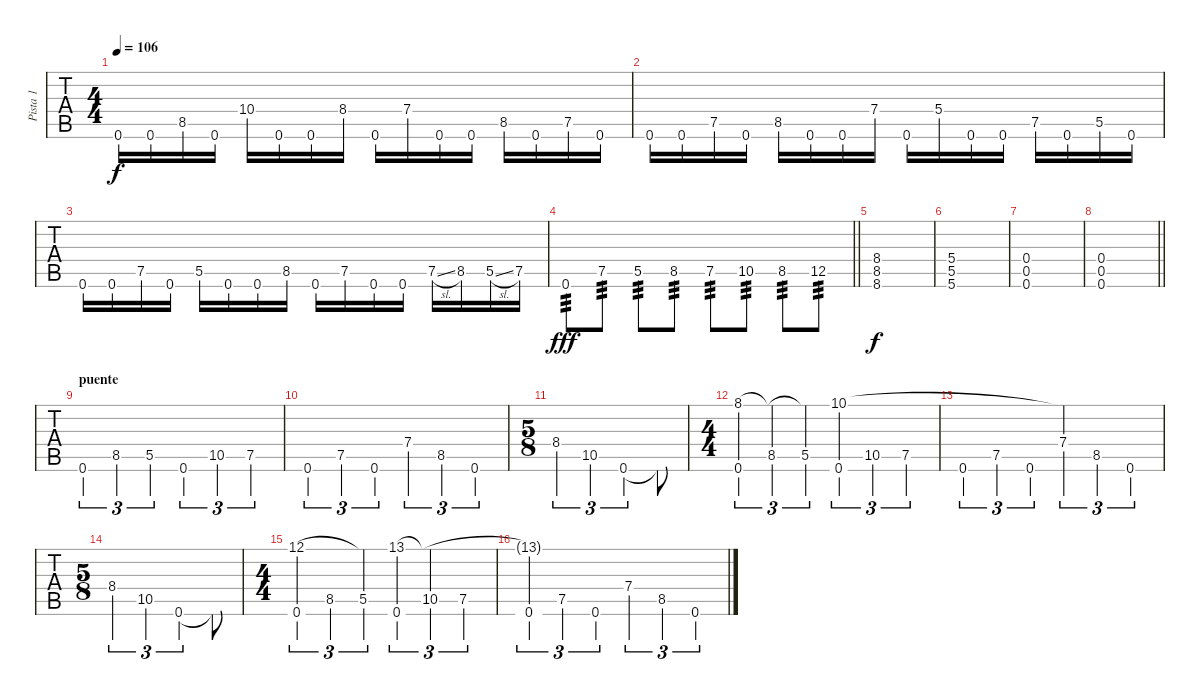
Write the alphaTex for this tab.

\track ("Pista 1" "Pista 1") {instrument distortionguitar}
\staff {tabs}
\tuning (D4 A3 F3 C3 G2 C2) {hide}
\ts (4 4)
\tempo 106
\clef g2
\ks c
0.6.16{dy f} 0.6.16 8.5.16 0.6.16 10.4.16 0.6.16 0.6.16 8.4.16 0.6.16 7.4.16 0.6.16 0.6.16 8.5.16 0.6.16 7.5.16 0.6.16 |
0.6.16 0.6.16 7.5.16 0.6.16 8.5.16 0.6.16 0.6.16 7.4.16 0.6.16 5.4.16 0.6.16 0.6.16 7.5.16 0.6.16 5.5.16 0.6.16 |
0.6.16 0.6.16 7.5.16 0.6.16 5.5.16 0.6.16 0.6.16 8.5.16 0.6.16 7.5.16 0.6.16 0.6.16 7.5{sl}.16 8.5.16 5.5{sl}.16 7.5.16 |
\barLineRight lightlight
0.6{hac}.8{tp 3 dy fff} 7.5{hac}.8{tp 3} 5.5{hac}.8{tp 3} 8.5{hac}.8{tp 3} 7.5{hac}.8{tp 3} 10.5{hac}.8{tp 3} 8.5{hac}.8{tp 3} 12.5{hac}.8{tp 3} |
(8.4 8.5 8.6).1{dy f} |
(5.4 5.5 5.6).1 |
(0.4 0.5 0.6).1 |
\barLineRight lightlight
(0.4 0.5 0.6).1 |
\section ("" "puente")
0.6.4{tu (3 2)} 8.5.4{tu (3 2)} 5.5.4{tu (3 2)} 0.6.4{tu (3 2)} 10.5.4{tu (3 2)} 7.5.4{tu (3 2)} |
0.6.4{tu (3 2)} 7.5.4{tu (3 2)} 0.6.4{tu (3 2)} 7.4.4{tu (3 2)} 8.5.4{tu (3 2)} 0.6.4{tu (3 2)} |
\ts (5 8)
8.4.4{tu (3 2)} 10.5.4{tu (3 2)} 0.6.4{tu (3 2)} 0.6{t}.8 |
\ts (4 4)
(8.1 0.6).4{tu (3 2)} (8.1{t} 8.5).4{tu (3 2)} (8.1{t} 5.5).4{tu (3 2)} (10.1 0.6).4{tu (3 2)} 10.5.4{tu (3 2)} 7.5.4{tu (3 2)} |
0.6.4{tu (3 2)} 7.5.4{tu (3 2)} 0.6.4{tu (3 2)} (10.1{t} 7.4).4{tu (3 2)} 8.5.4{tu (3 2)} 0.6.4{tu (3 2)} |
\ts (5 8)
8.4.4{tu (3 2)} 10.5.4{tu (3 2)} 0.6.4{tu (3 2)} 0.6{t}.8 |
\ts (4 4)
(12.1 0.6).4{tu (3 2)} 8.5.4{tu (3 2)} (12.1{t} 5.5).4{tu (3 2)} (13.1 0.6).4{tu (3 2)} (13.1{t} 10.5).4{tu (3 2)} 7.5.4{tu (3 2)} |
(13.1{t} 0.6).4{tu (3 2)} 7.5.4{tu (3 2)} 0.6.4{tu (3 2)} 7.4.4{tu (3 2)} 8.5.4{tu (3 2)} 0.6.4{tu (3 2)}
